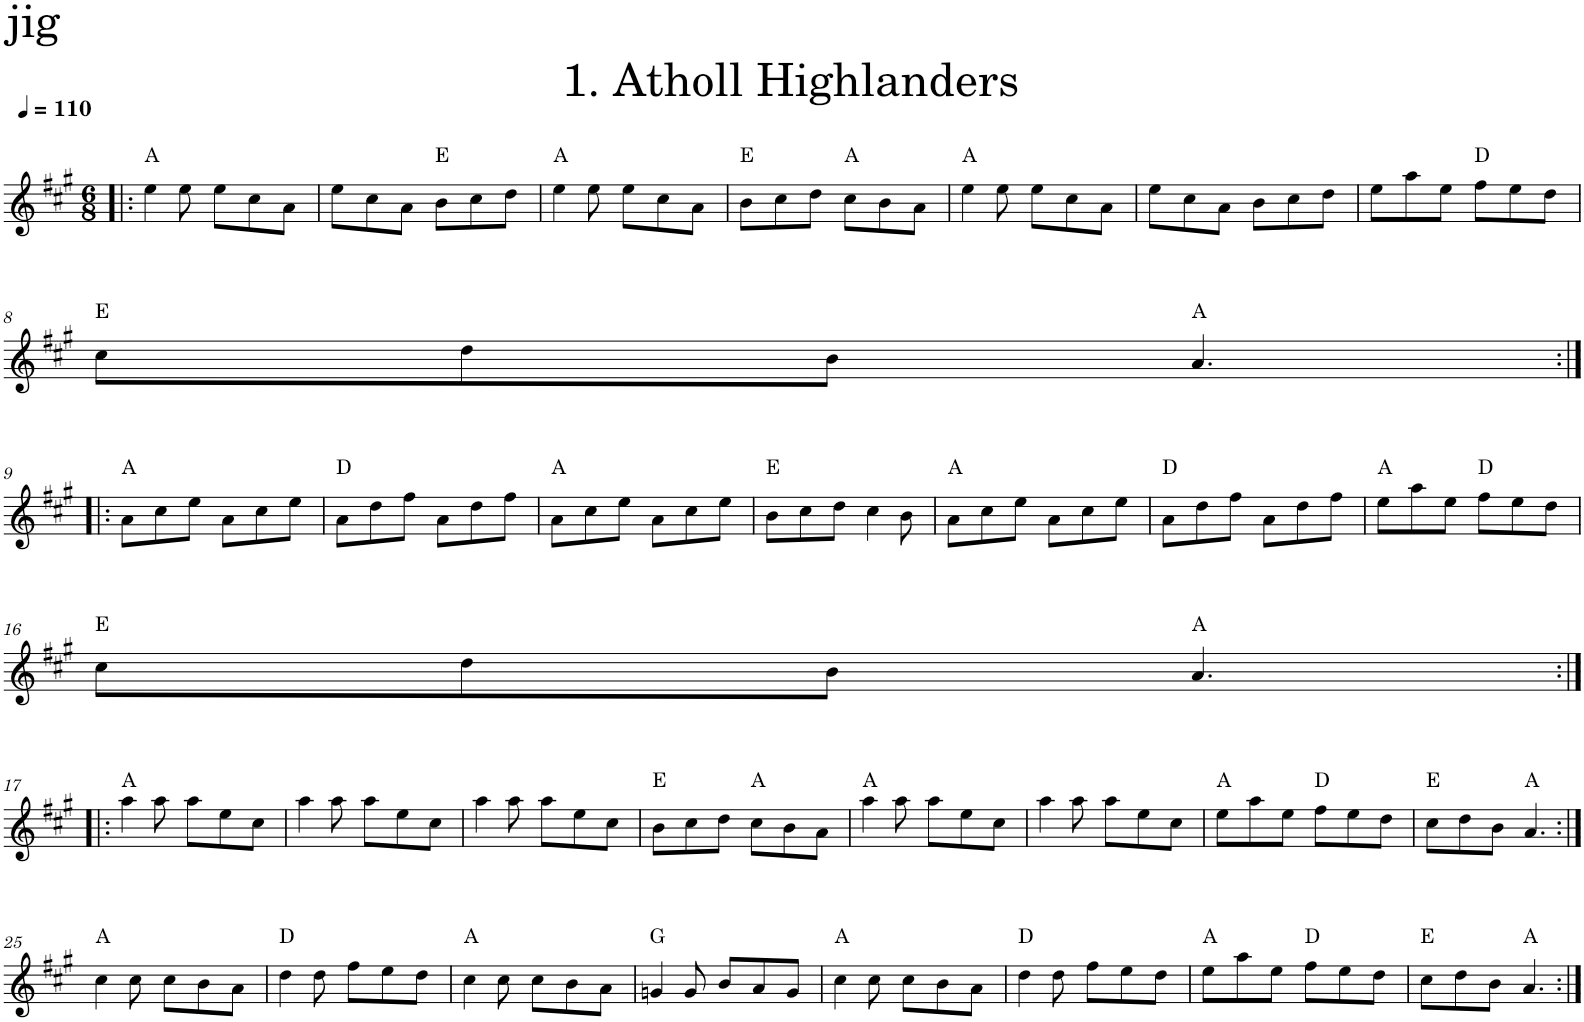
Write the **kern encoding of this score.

**kern	**harte
*part1	*part1
*staff1	*
*I"Violin	*
*I'Vln	*
*clefG2	*
*k[f#c#g#]	*
*A:	*
*M6/8	*
*MM110	*
=1!|:	=1!|:
4ee\	A:maj
8ee\	.
8ee\L	.
8cc#\	.
8a\J	.
=2	=2
8ee\L	.
8cc#\	.
8a\J	.
8b\L	E:maj
8cc#\	.
8dd\J	.
=3	=3
4ee\	A:maj
8ee\	.
8ee\L	.
8cc#\	.
8a\J	.
=4	=4
8b\L	E:maj
8cc#\	.
8dd\J	.
8cc#\L	A:maj
8b\	.
8a\J	.
=5	=5
4ee\	A:maj
8ee\	.
8ee\L	.
8cc#\	.
8a\J	.
=6	=6
8ee\L	.
8cc#\	.
8a\J	.
8b\L	.
8cc#\	.
8dd\J	.
=7	=7
8ee\L	.
8aa\	.
8ee\J	.
8ff#\L	D:maj
8ee\	.
8dd\J	.
!!LO:LB:g=z
=8	=8
8cc#\L	E:maj
8dd\	.
8b\J	.
4.a/	A:maj
!!LO:LB:g=z
=9:|!|:	=9:|!|:
8a\L	A:maj
8cc#\	.
8ee\J	.
8a\L	.
8cc#\	.
8ee\J	.
=10	=10
8a\L	D:maj
8dd\	.
8ff#\J	.
8a\L	.
8dd\	.
8ff#\J	.
=11	=11
8a\L	A:maj
8cc#\	.
8ee\J	.
8a\L	.
8cc#\	.
8ee\J	.
=12	=12
8b\L	E:maj
8cc#\	.
8dd\J	.
4cc#\	.
8b\	.
=13	=13
8a\L	A:maj
8cc#\	.
8ee\J	.
8a\L	.
8cc#\	.
8ee\J	.
=14	=14
8a\L	D:maj
8dd\	.
8ff#\J	.
8a\L	.
8dd\	.
8ff#\J	.
=15	=15
8ee\L	A:maj
8aa\	.
8ee\J	.
8ff#\L	D:maj
8ee\	.
8dd\J	.
!!LO:LB:g=z
=16	=16
8cc#\L	E:maj
8dd\	.
8b\J	.
4.a/	A:maj
!!LO:LB:g=z
=17:|!|:	=17:|!|:
4aa\	A:maj
8aa\	.
8aa\L	.
8ee\	.
8cc#\J	.
=18	=18
4aa\	.
8aa\	.
8aa\L	.
8ee\	.
8cc#\J	.
=19	=19
4aa\	.
8aa\	.
8aa\L	.
8ee\	.
8cc#\J	.
=20	=20
8b\L	E:maj
8cc#\	.
8dd\J	.
8cc#\L	A:maj
8b\	.
8a\J	.
=21	=21
4aa\	A:maj
8aa\	.
8aa\L	.
8ee\	.
8cc#\J	.
=22	=22
4aa\	.
8aa\	.
8aa\L	.
8ee\	.
8cc#\J	.
=23	=23
8ee\L	A:maj
8aa\	.
8ee\J	.
8ff#\L	D:maj
8ee\	.
8dd\J	.
=24	=24
8cc#\L	E:maj
8dd\	.
8b\J	.
4.a/	A:maj
!!LO:LB:g=z
=25:|!	=25:|!
4cc#\	A:maj
8cc#\	.
8cc#\L	.
8b\	.
8a\J	.
=26	=26
4dd\	D:maj
8dd\	.
8ff#\L	.
8ee\	.
8dd\J	.
=27	=27
4cc#\	A:maj
8cc#\	.
8cc#\L	.
8b\	.
8a\J	.
=28	=28
4gn/	G:maj
8g/	.
8b/L	.
8a/	.
8g/J	.
=29	=29
4cc#\	A:maj
8cc#\	.
8cc#\L	.
8b\	.
8a\J	.
=30	=30
4dd\	D:maj
8dd\	.
8ff#\L	.
8ee\	.
8dd\J	.
=31	=31
8ee\L	A:maj
8aa\	.
8ee\J	.
8ff#\L	D:maj
8ee\	.
8dd\J	.
=32	=32
8cc#\L	E:maj
8dd\	.
8b\J	.
4.a/	A:maj
=:|!	=:|!
*-	*-
